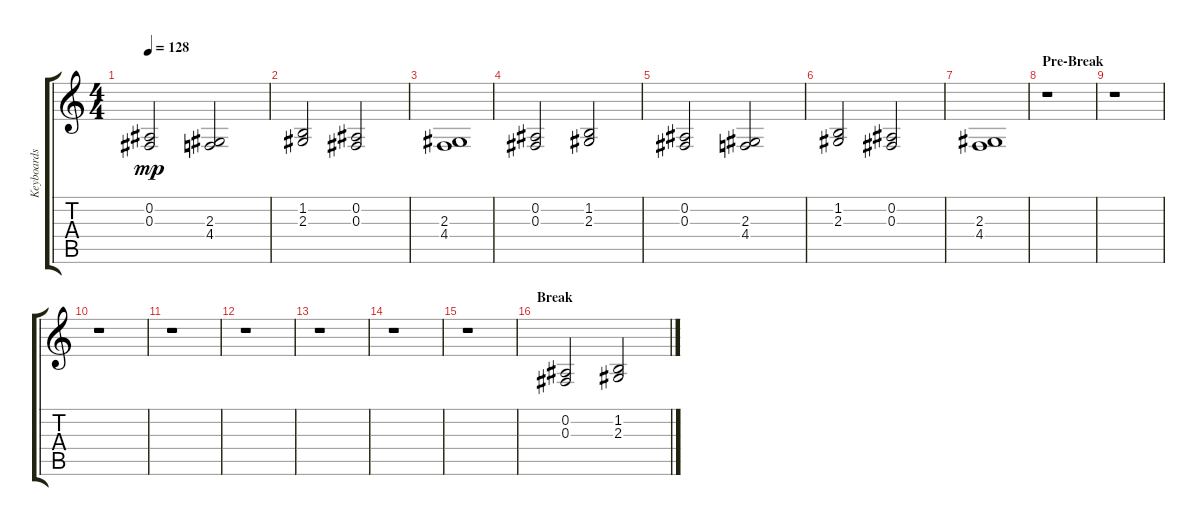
\track ("Keyboards - Nils Neumann" "Keyboards ") {instrument choiraahs}
\staff {score tabs}
\tuning (Eb4 Bb3 Gb3 Db3 Ab2 Eb2) {hide}
\ts (4 4)
\tempo 128
\clef g2
\ks c
(0.2 0.3).2{dy mp} (2.3 4.4).2 |
(1.2 2.3).2 (0.2 0.3).2 |
(2.3 4.4).1 |
(0.2 0.3).2 (1.2 2.3).2 |
(0.2 0.3).2 (2.3 4.4).2 |
(1.2 2.3).2 (0.2 0.3).2 |
(2.3 4.4).1 |
\section ("" "Pre-Break")
r.1 |
r.1 |
r.1 |
r.1 |
r.1 |
r.1 |
r.1 |
r.1 |
\section ("" "Break")
(0.2 0.3).2{volume 7} (1.2 2.3).2
